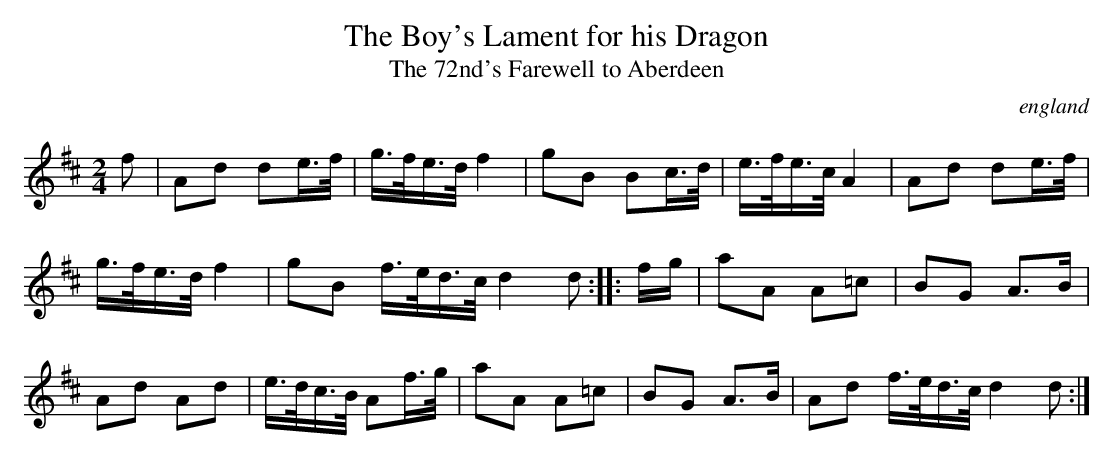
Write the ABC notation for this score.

X:1
T:The Boy's Lament for his Dragon
T:The 72nd's Farewell to Aberdeen
O:england
L:1/8
M:2/4
K:D
f|Ad de/>f/|g/>f/e/>d/ f2|gB Bc/>d/|e/>f/e/>c/ A2|Ad de/>f/|
g/>f/e/>d/ f2|gB f/>e/d/>c/ d2 d::f/g/|aA A=c|BG A>B|
Ad Ad|e/>d/c/>B/ Af/>g/|aA A=c|BG A>B|Ad f/>e/d/>c/ d2 d:|]
